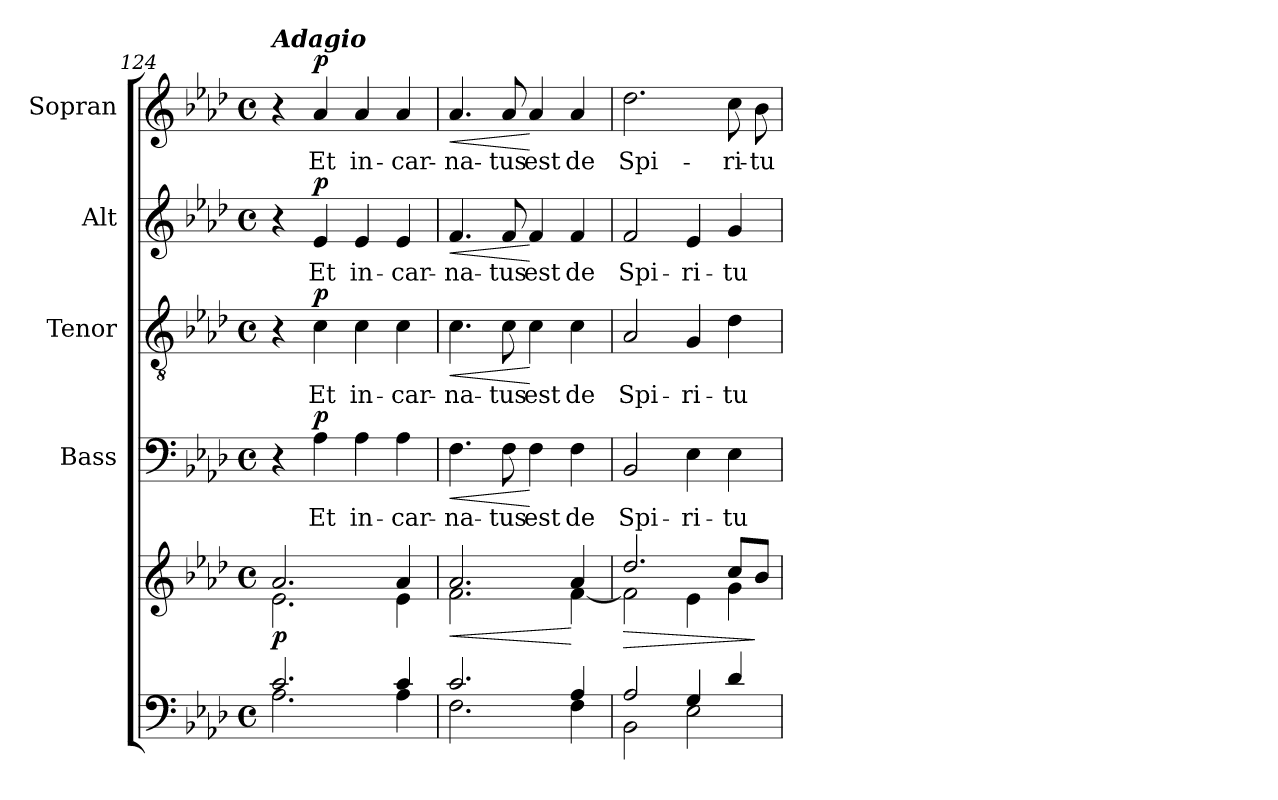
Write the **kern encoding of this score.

**kern	**kern	**dynam	**kern	**text	**dynam	**kern	**text	**dynam	**kern	**text	**dynam	**kern	**text	**dynam
*part5	*part5	*part5	*part4	*part4	*part4	*part3	*part3	*part3	*part2	*part2	*part2	*part1	*part1	*part1
*staff6	*staff5	*staff5/6	*staff4	*staff4	*staff4	*staff3	*staff3	*staff3	*staff2	*staff2	*staff2	*staff1	*staff1	*staff1
*	*	*	*I"Bass	*	*	*I"Tenor	*	*	*I"Alt	*	*	*I"Sopran	*	*
*	*	*	*I'B.	*	*	*I'T.	*	*	*I'A.	*	*	*I'S.	*	*
!!LO:PB:g=z
*clefF4	*clefG2	*	*clefF4	*	*	*clefGv2	*	*	*clefG2	*	*	*clefG2	*	*
*k[b-e-a-d-]	*k[b-e-a-d-]	*	*k[b-e-a-d-]	*	*	*k[b-e-a-d-]	*	*	*k[b-e-a-d-]	*	*	*k[b-e-a-d-]	*	*
*A-:	*A-:	*	*A-:	*	*	*A-:	*	*	*A-:	*	*	*A-:	*	*
*M4/4	*M4/4	*	*M4/4	*	*	*M4/4	*	*	*M4/4	*	*	*M4/4	*	*
*met(c)	*met(c)	*	*met(c)	*	*	*met(c)	*	*	*met(c)	*	*	*met(c)	*	*
=124	=124	=124	=124	=124	=124	=124	=124	=124	=124	=124	=124	=124	=124	=124
*^	*^	*	*	*	*	*	*	*	*	*	*	*	*	*
!	!	!	!	!	!	!	!	!	!	!	!	!	!	!LO:TX:a:Bi:t=Adagio	!	!
!	!	!	!	!LO:DY:b	!	!	!	!	!	!	!	!	!	!	!	!
2.c/	2.A-\	2.a-/	2.e-\	p	4r	.	.	4r	.	.	4r	.	.	4r	.	.
!	!	!	!	!	!	!LO:LY:b	!LO:DY:a	!	!LO:LY:b	!LO:DY:a	!	!LO:LY:b	!LO:DY:a	!	!LO:LY:b	!LO:DY:a
.	.	.	.	.	4A-\	Et	p	4c\	Et	p	4e-/	Et	p	4a-/	Et	p
!	!	!	!	!	!	!LO:LY:b	!	!	!LO:LY:b	!	!	!LO:LY:b	!	!	!LO:LY:b	!
.	.	.	.	.	4A-\	in-	.	4c\	in-	.	4e-/	in-	.	4a-/	in-	.
!	!	!	!	!	!	!LO:LY:b	!	!	!LO:LY:b	!	!	!LO:LY:b	!	!	!LO:LY:b	!
4c/	4A-\	4a-/	4e-\	.	4A-\	-car-	.	4c\	-car-	.	4e-/	-car-	.	4a-/	-car-	.
=125	=125	=125	=125	=125	=125	=125	=125	=125	=125	=125	=125	=125	=125	=125	=125	=125
!	!	!	!	!LO:HP:b	!	!LO:LY:b	!LO:HP:b	!	!LO:LY:b	!LO:HP:b	!	!LO:LY:b	!LO:HP:b	!	!LO:LY:b	!LO:HP:b
2.c/	2.F\	2.a-/	2.f\	<	4.F\	-na-	<	4.c\	-na-	<	4.f/	-na-	<	4.a-/	-na-	<
!	!	!	!	!	!	!LO:LY:b	!	!	!LO:LY:b	!	!	!LO:LY:b	!	!	!LO:LY:b	!
.	.	.	.	.	8F\	-tus	.	8c\	-tus	.	8f/	-tus	.	8a-/	-tus	.
!	!	!	!	!	!	!LO:LY:b	!	!	!LO:LY:b	!	!	!LO:LY:b	!	!	!LO:LY:b	!
.	.	.	.	.	4F\	est	[	4c\	est	[	4f/	est	[	4a-/	est	[
!	!	!	!	!	!	!LO:LY:b	!	!	!LO:LY:b	!	!	!LO:LY:b	!	!	!LO:LY:b	!
4A-/	4F\	4a-/	[<4f\	[	4F\	de	.	4c\	de	.	4f/	de	.	4a-/	de	.
=126	=126	=126	=126	=126	=126	=126	=126	=126	=126	=126	=126	=126	=126	=126	=126	=126
!	!	!	!	!LO:HP:b	!	!LO:LY:b	!	!	!LO:LY:b	!	!	!LO:LY:b	!	!	!LO:LY:b	!
2A-/	2BB-\	2.dd-/	2f\]	>	2BB-/	Spi-	.	2A-/	Spi-	.	2f/	Spi-	.	2.dd-\	Spi-	.
!	!	!	!	!	!	!LO:LY:b	!	!	!LO:LY:b	!	!	!LO:LY:b	!	!	!	!
4G/	2E-\	.	4e-\	.	4E-\	-ri-	.	4G/	-ri-	.	4e-/	-ri-	.	.	.	.
!	!	!	!	!	!	!LO:LY:b	!	!	!LO:LY:b	!	!	!LO:LY:b	!	!	!LO:LY:b	!
4d-/	.	8cc/L	4g\	.	4E-\	-tu	.	4d-\	-tu	.	4g/	-tu	.	8cc\	-ri-	.
!	!	!	!	!	!	!	!	!	!	!	!	!	!	!	!LO:LY:b	!
.	.	8b-/J	.	]	.	.	.	.	.	.	.	.	.	8b-\	-tu	.
*v	*v	*	*	*	*	*	*	*	*	*	*	*	*	*	*	*
*	*v	*v	*	*	*	*	*	*	*	*	*	*	*	*	*
=	=	=	=	=	=	=	=	=	=	=	=	=	=	=
*-	*-	*-	*-	*-	*-	*-	*-	*-	*-	*-	*-	*-	*-	*-
